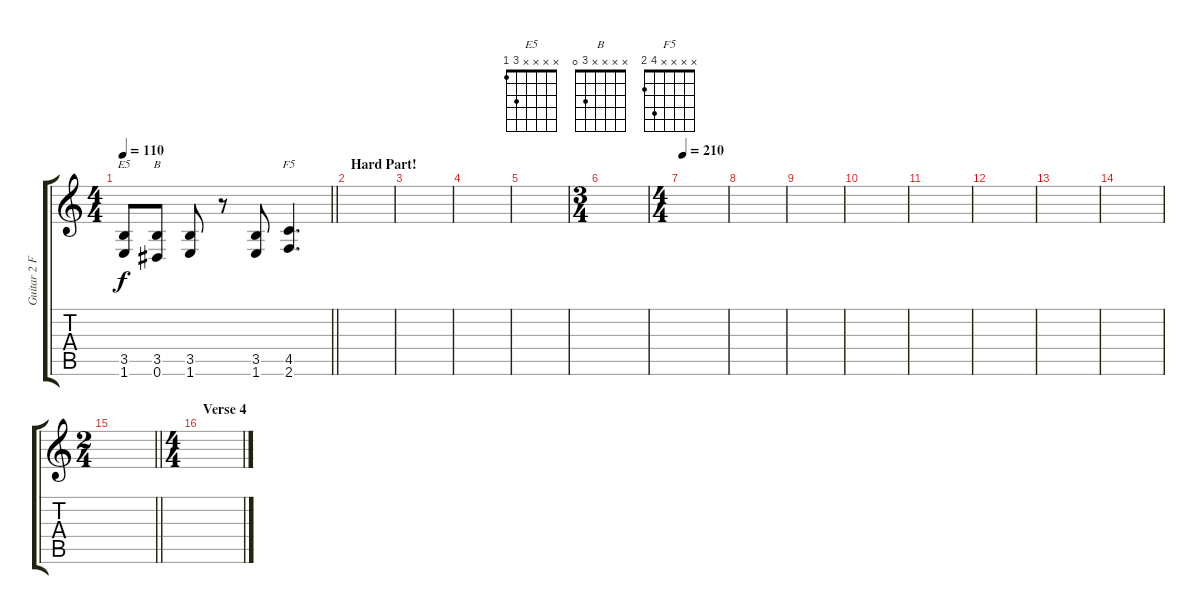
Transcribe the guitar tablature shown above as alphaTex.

\track ("Guitar 2 Fill" "Guitar 2 F") {instrument overdrivenguitar}
\staff {score tabs}
\tuning (Eb4 Bb3 Gb3 Db3 Ab2 Eb2) {hide}
\chord ("E5" x x x x 3 1)
\chord ("B" x x x x 3 0)
\chord ("F5" x x x x 4 2)
\ts (4 4)
\tempo 110
\clef g2
\barLineRight lightlight
\ks c
(3.5 1.6).8{ch "E5" dy f} (3.5 0.6).8{ch "B"} (3.5 1.6).8 r.8 (3.5 1.6).8 (4.5 2.6).4{d ch "F5"} |
\section ("" "Hard Part!")
|
|
|
|
\ts (3 4)
|
\ts (4 4)
\tempo 210
|
|
|
|
|
|
|
|
\ts (2 4)
\barLineRight lightlight
|
\ts (4 4)
\section ("" "Verse 4")
